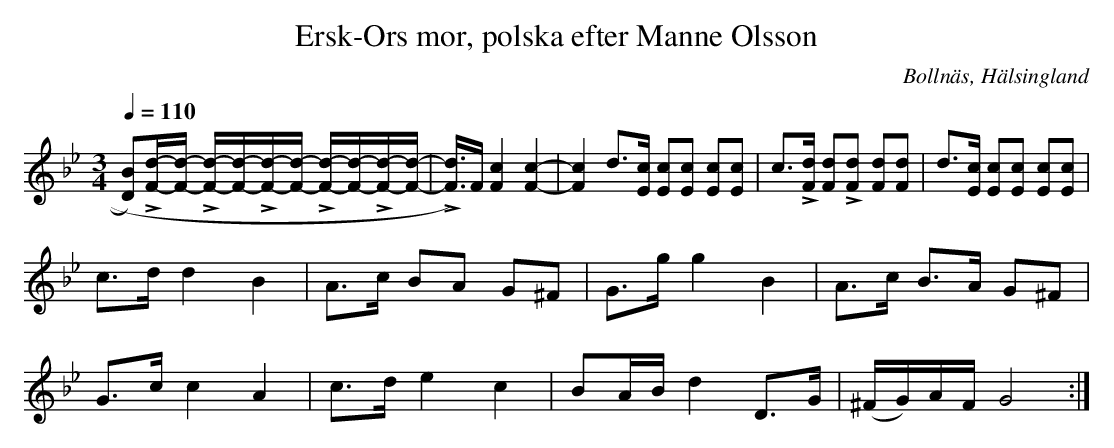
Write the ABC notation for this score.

X:1
T: Ersk-Ors mor, polska efter Manne Olsson
O:Bollnäs, Hälsingland
M:3/4
L:1/8
Q:1/4=110
K:Gm
[D B])L[F/d/]-[F/d/] - L[F/d/]-[F/d/]-L[F/d/]-[F/d/] - L[F/d/]-[F/d/]-L[F/d/]-[F/d/]-| L[F/ d/])>F [-F2 c2] [F2 c2]-|[F2 c2] d>[Ec] [Ec][Ec] [Ec][Ec] | \
c>L[Fd] [Fd]L[Fd] [Fd][Fd] | d>[Ec] [Ec][Ec] [Ec][Ec] |
c>d    d2       B2           | A>c    BA       G^F       | G>g    g2 B2     | A>c         B>A G^F  |
G>c    c2       A2           | c>d    e2       c2        | BA/B/  d2 D>G   | (^F/G/)A/F/ G4      :|
